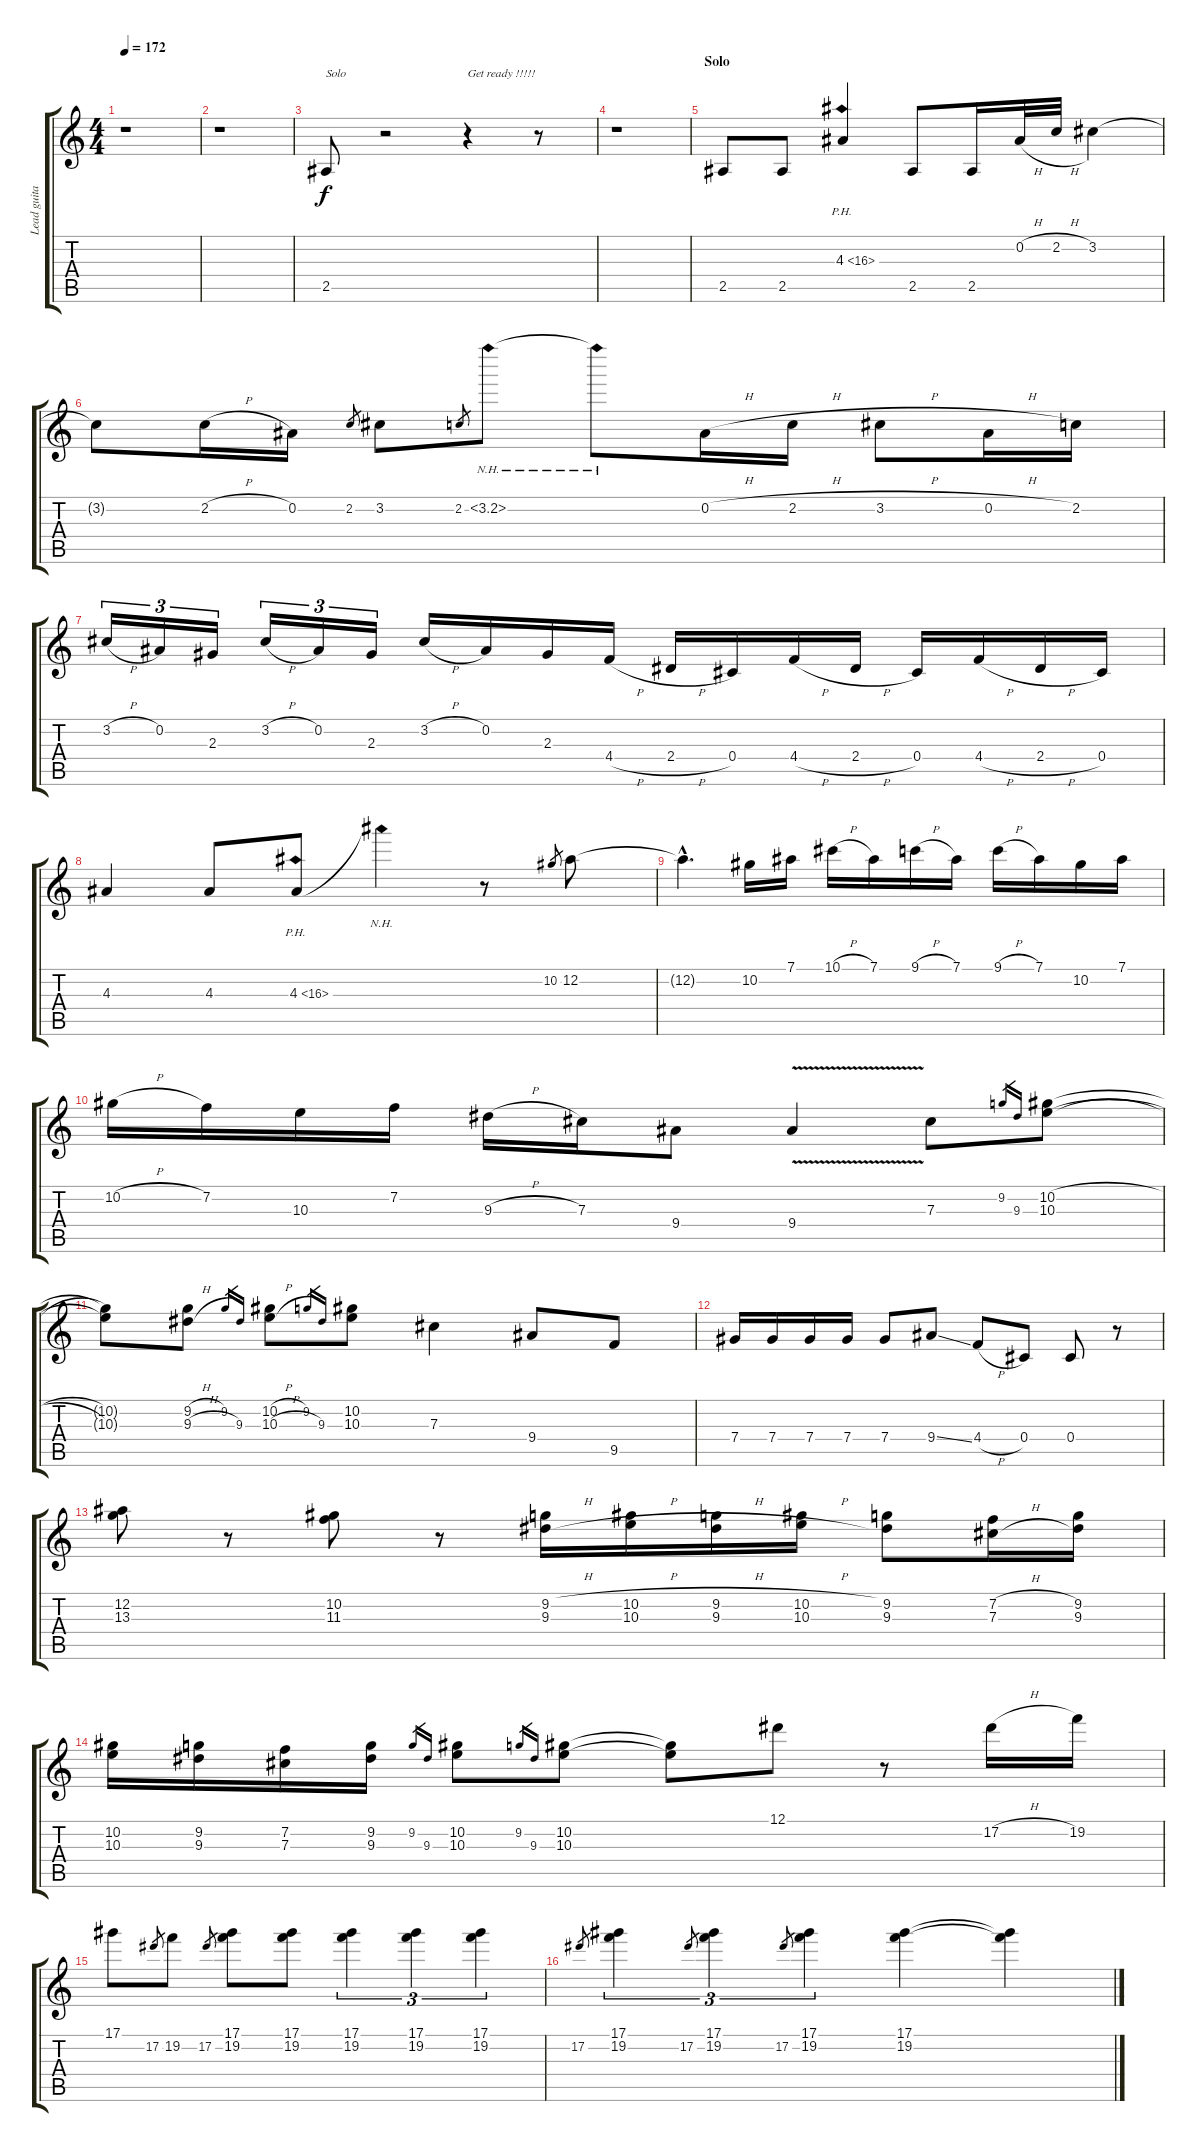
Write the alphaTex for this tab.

\track ("Lead guitar " "Lead guita") {instrument distortionguitar}
\staff {score tabs}
\tuning (Eb4 Bb3 Gb3 Db3 Ab2 Eb2) {hide}
\ts (4 4)
\tempo 172
\clef g2
\ks c
r.1{dy f} |
r.1 |
2.5.8{txt "Solo "} r.2 r.4{txt "Get ready !!!!!"} r.8 |
r.1 |
\section ("" "Solo")
2.5.8 2.5.8 4.3{ph 12}.4 2.5.8 2.5.16 0.2{h}.32 2.2{h}.32 3.2.4 |
3.2{t}.8 2.2{h}.16 0.2.16 2.2.8{gr} 3.2.8 2.2.8{gr} 3.2{nh}.8 3.2{nh t}.8 0.2{h}.16 2.2{h}.16 3.2{h}.8 0.2{h}.16 2.2.16 |
3.2{h}.16{tu (3 2)} 0.2.16{tu (3 2)} 2.3.16{tu (3 2)} 3.2{h}.16{tu (3 2)} 0.2.16{tu (3 2)} 2.3.16{tu (3 2)} 3.2{h}.16 0.2.16 2.3.16 4.4{h}.16 2.4{h}.16 0.4.16 4.4{h}.16 2.4{h}.16 0.4.16 4.4{h}.16 2.4{h}.16 0.4.16 |
4.3.4 4.3.8 4.3{ph 12}.8 4.3{nh t}.4 r.8 10.2.8{gr} 12.2.8 |
12.2{hac t}.4{d} 10.2.16 7.1.16 10.1{h}.16 7.1.16 9.1{h}.16 7.1.16 9.1{h}.16 7.1.16 10.2.16 7.1.16 |
10.2{h}.16 7.2.16 10.3.16 7.2.16 9.3{h}.16 7.3.16 9.4.8 9.4{v}.4 7.3.8 9.2.16{gr} 9.3.16{gr} (10.2{h} 10.3{h}).8 |
(10.2{t} 10.3{t}).8 (9.2{h} 9.3{h}).8 9.2.16{gr} 9.3.16{gr} (10.2{h} 10.3{h}).8 9.2.16{gr} 9.3.16{gr} (10.2 10.3).8 7.3.4 9.4.8 9.5.8 |
7.4.16 7.4.16 7.4.16 7.4.16 7.4.8 9.4{ss}.8 4.4{h}.8 0.4.8 0.4.8 r.8 |
(12.2 13.3).8 r.8 (10.2 11.3).8 r.8 (9.2{h} 9.3{h}).16 (10.2{h} 10.3{h}).16 (9.2{h} 9.3{h}).16 (10.2{h} 10.3{h}).16 (9.2 9.3).8 (7.2{h} 7.3{h}).16 (9.2 9.3).16 |
(10.2 10.3).16 (9.2 9.3).16 (7.2 7.3).16 (9.2 9.3).16 9.2.16{gr} 9.3.16{gr} (10.2 10.3).8 9.2.16{gr} 9.3.16{gr} (10.2 10.3).8 (10.2{t} 10.3{t}).8 12.1.8 r.8 17.2{h}.16 19.2.16 |
17.1.8 17.2.8{gr} 19.2.8 17.2.8{gr} (17.1 19.2).8 (17.1 19.2).8 (17.1 19.2).4{tu (3 2)} (17.1 19.2).4{tu (3 2)} (17.1 19.2).4{tu (3 2)} |
17.2.8{gr} (17.1 19.2).4{tu (3 2)} 17.2.8{gr} (17.1 19.2).4{tu (3 2)} 17.2.8{gr} (17.1 19.2).4{tu (3 2)} (17.1 19.2).4 (17.1{t} 19.2{t}).4
